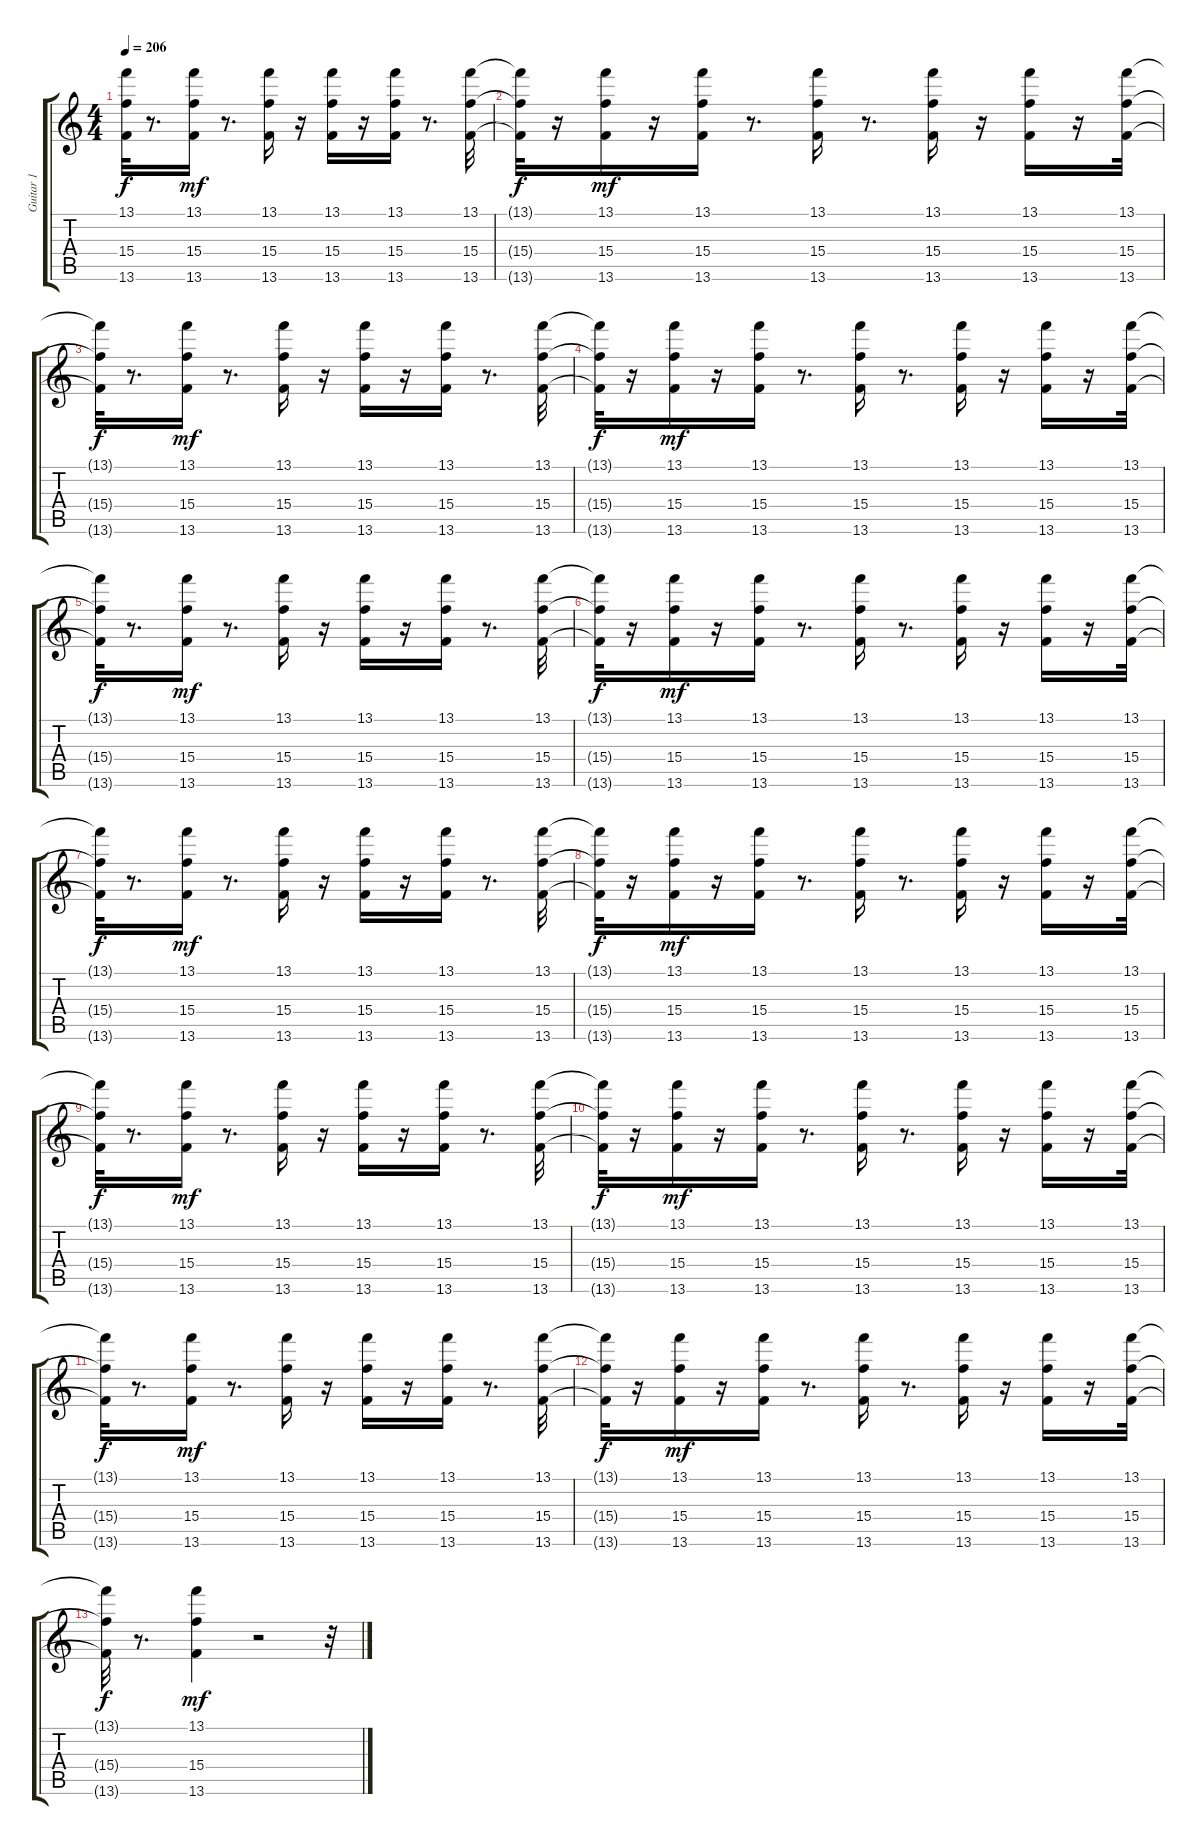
\track ("Guitar 1" "Guitar 1") {instrument electricguitarclean}
\staff {score tabs}
\tuning (E4 B3 G3 D3 A2 E2) {hide}
\ts (4 4)
\tempo 206
\clef g2
\ks c
(13.1{t} 15.4{t} 13.6{t}).32{dy f} r.8{d} (13.1 15.4 13.6).16{dy mf} r.8{d} (13.1 15.4 13.6).16 r.16 (13.1 15.4 13.6).16 r.16 (13.1 15.4 13.6).16 r.8{d} (13.1 15.4 13.6).32 |
(13.1{t} 15.4{t} 13.6{t}).32{dy f} r.16 (13.1 15.4 13.6).16{dy mf} r.16 (13.1 15.4 13.6).16 r.8{d} (13.1 15.4 13.6).16 r.8{d} (13.1 15.4 13.6).16 r.16 (13.1 15.4 13.6).16 r.16 (13.1 15.4 13.6).32 |
(13.1{t} 15.4{t} 13.6{t}).32{dy f} r.8{d} (13.1 15.4 13.6).16{dy mf} r.8{d} (13.1 15.4 13.6).16 r.16 (13.1 15.4 13.6).16 r.16 (13.1 15.4 13.6).16 r.8{d} (13.1 15.4 13.6).32 |
(13.1{t} 15.4{t} 13.6{t}).32{dy f} r.16 (13.1 15.4 13.6).16{dy mf} r.16 (13.1 15.4 13.6).16 r.8{d} (13.1 15.4 13.6).16 r.8{d} (13.1 15.4 13.6).16 r.16 (13.1 15.4 13.6).16 r.16 (13.1 15.4 13.6).32 |
(13.1{t} 15.4{t} 13.6{t}).32{dy f} r.8{d} (13.1 15.4 13.6).16{dy mf} r.8{d} (13.1 15.4 13.6).16 r.16 (13.1 15.4 13.6).16 r.16 (13.1 15.4 13.6).16 r.8{d} (13.1 15.4 13.6).32 |
(13.1{t} 15.4{t} 13.6{t}).32{dy f} r.16 (13.1 15.4 13.6).16{dy mf} r.16 (13.1 15.4 13.6).16 r.8{d} (13.1 15.4 13.6).16 r.8{d} (13.1 15.4 13.6).16 r.16 (13.1 15.4 13.6).16 r.16 (13.1 15.4 13.6).32 |
(13.1{t} 15.4{t} 13.6{t}).32{dy f} r.8{d} (13.1 15.4 13.6).16{dy mf} r.8{d} (13.1 15.4 13.6).16 r.16 (13.1 15.4 13.6).16 r.16 (13.1 15.4 13.6).16 r.8{d} (13.1 15.4 13.6).32 |
(13.1{t} 15.4{t} 13.6{t}).32{dy f} r.16 (13.1 15.4 13.6).16{dy mf} r.16 (13.1 15.4 13.6).16 r.8{d} (13.1 15.4 13.6).16 r.8{d} (13.1 15.4 13.6).16 r.16 (13.1 15.4 13.6).16 r.16 (13.1 15.4 13.6).32 |
(13.1{t} 15.4{t} 13.6{t}).32{dy f} r.8{d} (13.1 15.4 13.6).16{dy mf} r.8{d} (13.1 15.4 13.6).16 r.16 (13.1 15.4 13.6).16 r.16 (13.1 15.4 13.6).16 r.8{d} (13.1 15.4 13.6).32 |
(13.1{t} 15.4{t} 13.6{t}).32{dy f} r.16 (13.1 15.4 13.6).16{dy mf} r.16 (13.1 15.4 13.6).16 r.8{d} (13.1 15.4 13.6).16 r.8{d} (13.1 15.4 13.6).16 r.16 (13.1 15.4 13.6).16 r.16 (13.1 15.4 13.6).32 |
(13.1{t} 15.4{t} 13.6{t}).32{dy f} r.8{d} (13.1 15.4 13.6).16{dy mf} r.8{d} (13.1 15.4 13.6).16 r.16 (13.1 15.4 13.6).16 r.16 (13.1 15.4 13.6).16 r.8{d} (13.1 15.4 13.6).32 |
(13.1{t} 15.4{t} 13.6{t}).32{dy f} r.16 (13.1 15.4 13.6).16{dy mf} r.16 (13.1 15.4 13.6).16 r.8{d} (13.1 15.4 13.6).16 r.8{d} (13.1 15.4 13.6).16 r.16 (13.1 15.4 13.6).16 r.16 (13.1 15.4 13.6).32 |
(13.1{t} 15.4{t} 13.6{t}).32{dy f} r.8{d} (13.1 15.4 13.6).4{dy mf} r.2 r.32
